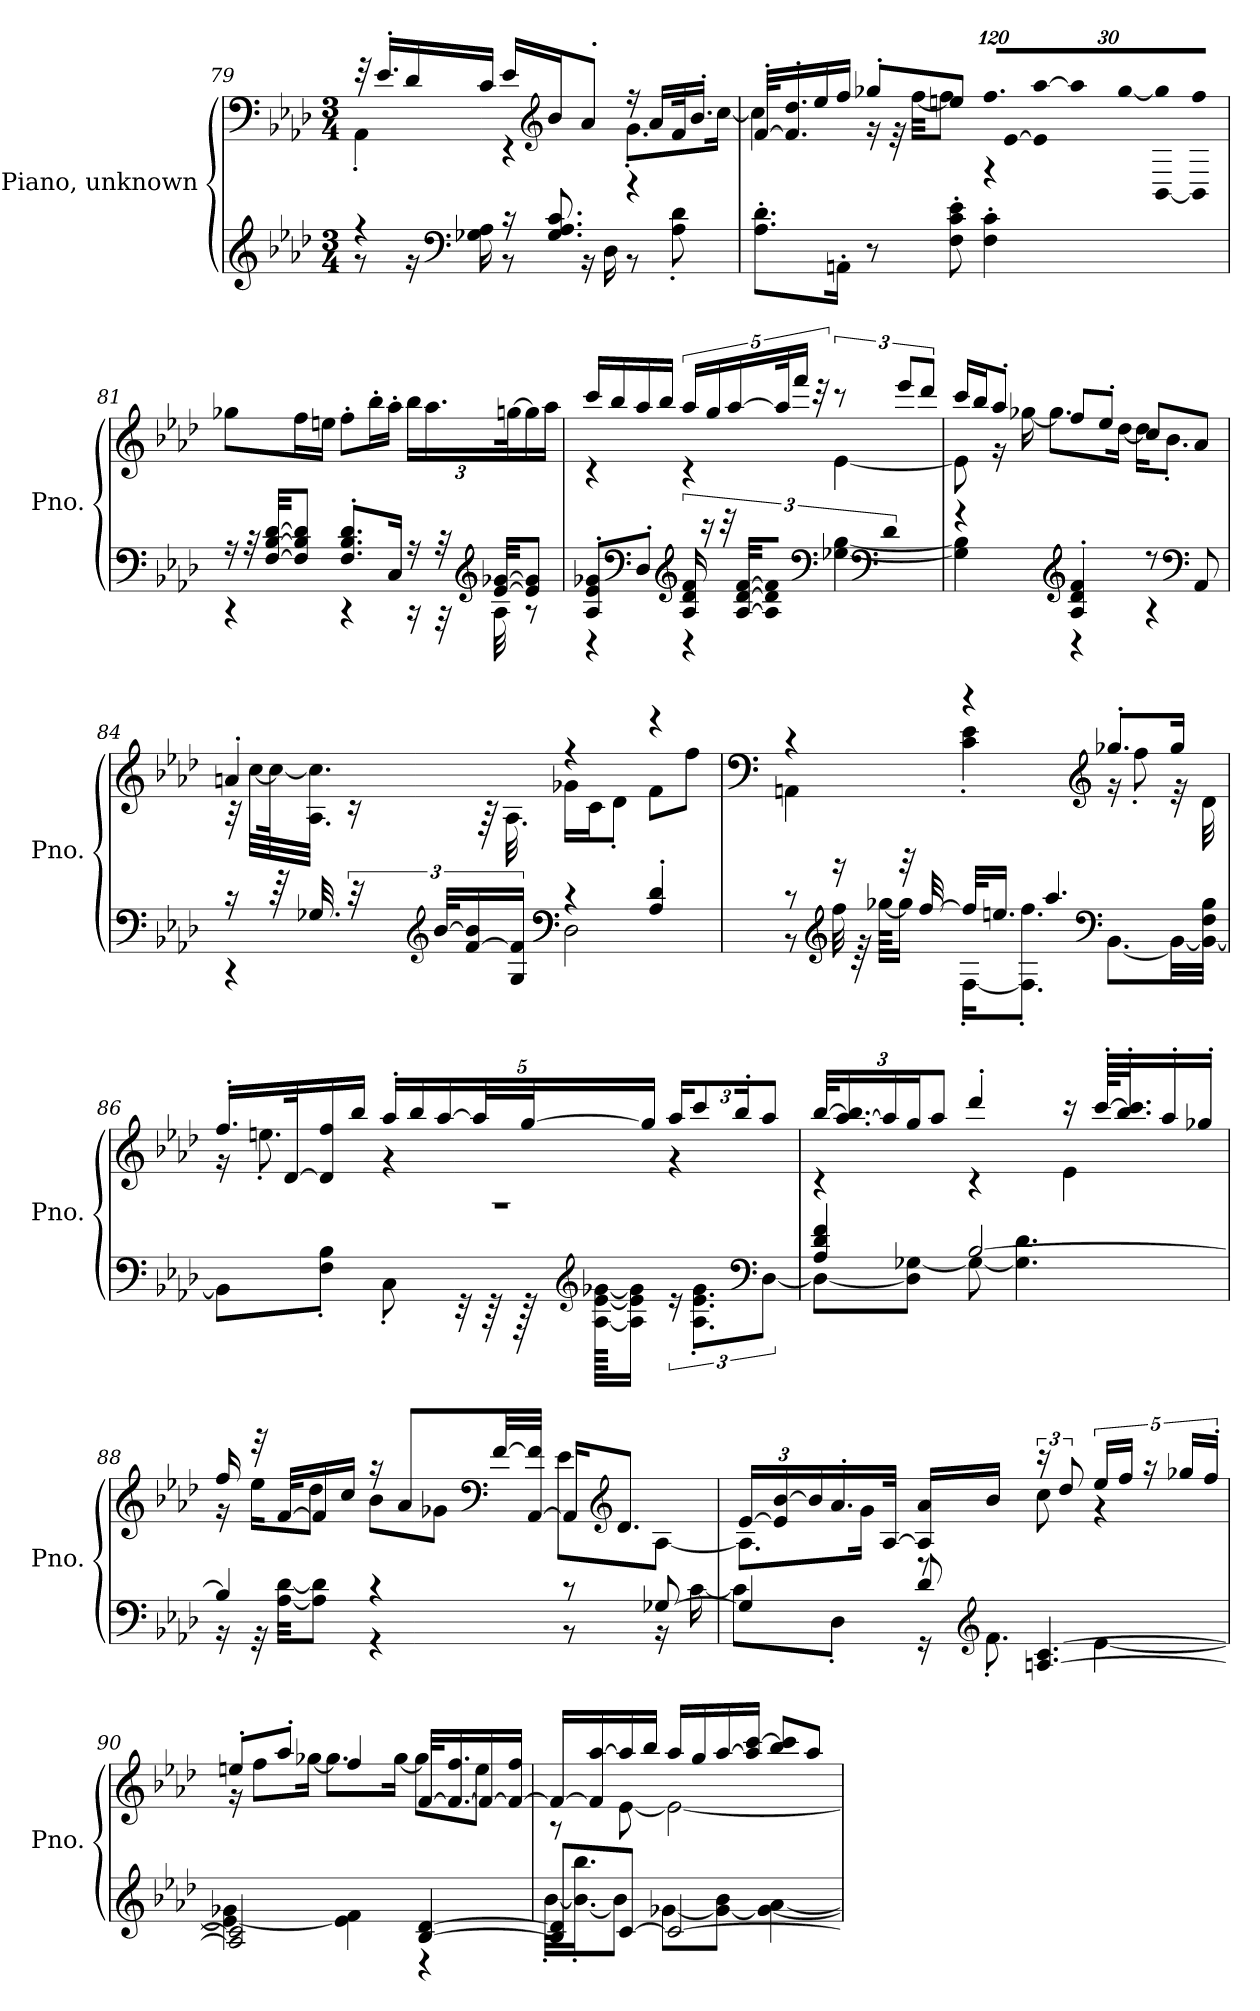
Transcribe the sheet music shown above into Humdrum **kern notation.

**kern	**kern
*part1	*part1
*staff2	*staff1
*I"Piano, unknown	*
*I'Pno.	*
!!LO:LB:g=z
*clefG2	*clefF4
*k[b-e-a-d-]	*k[b-e-a-d-]
*M3/4	*M3/4
=79	=79
*^	*^
4r	8r	32r	4AA-'\
.	.	16.e-'/LL	.
.	16r	16d-/	.
*clefF4	*	*	*
.	16G-X\ 16A-\	16c/JJ	.
16r	8r	16e-/LL	4r
*	*	*clefG2	*
8.G-/ 8.A-/ 8.c/	.	16b-/J	.
.	16r	8a-'/J	.
.	16D-\	.	.
4r	8r	16r	8.g'\L
.	.	16a-/LL	.
.	8A-\' 8d-\'	32f/K	.
.	.	16.b-'/JJ	.
.	.	.	[16cc\Jk
*v	*v	*	*
=80	=80	=80
8.A-\' 8.d-\'L	[32f'/KLL	4cc\]
.	16.f/]' 16.dd-/'	.
.	16ee-/	.
16AAn'\Jk	16ff/JJ	.
8r	8gg-X'/L	16r
.	.	32r
.	.	[32ff\KKL
8F\' 8c\' 8e-\'	8een/J	8ff\J]
*	*Xbrackettup	*
!	!LO:N:vis=32.	!
4F\' 4c\'	1920%103ff/LLL	4r
!	!LO:N:vis=64	!
.	[960%17e-/K	.
!	!LO:N:vis=32	!
.	640%23e-/] [640%23aa-/	.
!	!LO:N:vis=32	!
.	640%23aa-/]	.
!	!LO:N:vis=32	!
.	[640%23gg-/	.
!	!LO:N:vis=32	!
.	[640%23BB-/ 640%23gg-/]	.
!	!LO:N:vis=32	!
.	640%23BB-/] 640%23ff/JJJ	.
960ryy	.	960ryy
*	*v	*v
!!LO:LB:g=z
=81	=81
*^	*
16r	4r	8gg-X\L
32r	.	.
[32F/ [32B-/ [32d-/KKL	.	.
8F/] 8B-/] 8d-/]J	.	16ff\L
.	.	16een\JJ
8.F/' 8.B-/' 8.d-/'L	4r	8ff'\L
.	.	16bb-'\L
16C/Jk	.	16aa-'\JJ
16r	16r	24bb-\LL
.	.	24.aa-\
32r	32r	.
*clefG2	*	*
[32e-/ [32g-X/KKL	32A-\	.
.	.	[48ggn\K
8e-/] 8g-/]J	8r	16gg\]
.	.	16aa-\JJ
=82	=82	=82
*	*	*^
8A-/' 8e-/' 8g-X/'L	4r	16ccc/LL	4r
.	.	16bb-/	.
*clefF4	*	*	*
8D-'/J	.	16aa-/	.
.	.	16bb-/JJ	.
*clefG2	*	*	*
*	*	*brackettup	*
24A-/ 24d-/ 24f/	4r	20aa-/LL	4r
24r	.	.	.
.	.	20gg/	.
48r	.	.	.
.	.	[20aa-/	.
[48A-/ [48d-/ [48f/KKL	.	.	.
8A-/] 8d-/] 8f/]J	.	.	.
.	.	40aa-/K]	.
.	.	20fff/JJ	.
.	.	40r	.
*clefF4	*	*	*
4d-/	[4G-X\ [4B-\	12r	[4e-\
.	.	12eee-/L	.
.	.	12ddd-/J	.
!!LO:LB:g=z	!!
=83	=83	=83	=83
4r	4G-\] 4B-\]	16ccc/LL	8e-\]
.	.	16bb-/J	.
.	.	8aa-'/J	16r
.	.	.	[16gg-X\
*clefG2	*	*	*
4A-/' 4d-/' 4f/'	4r	8ff/L	8.gg-\L]
.	.	8ee-'/J	.
.	.	.	[16dd-\Jk
8r	4r	8cc/L	16dd-\KL]
.	.	.	8.b-'\J
*clefF4	*	*	*
8AA-/	.	8a-/J	.
=84	=84	=84	=84
16r	4r	4an'/	32r
.	.	.	[32cc\LLL
64r	.	.	64cc\K_
32.G-X/	.	.	32.A-\ 32.cc\]JJJ
48r	.	.	16r
*clefG2	*	*	*
[48b-/KLL	.	.	.
[24f/ 24b-/]	.	.	.
.	.	.	64r
.	.	.	32.A-\
24G-/ 24f/]JJ	.	.	.
*clefF4	*	*	*
4r	2D-\	4r	16g-X\LL
.	.	.	16c\J
.	.	.	8d-'\J
4A-/' 4d-/'	.	4r	8f\L
.	.	.	8ff\J
!!LO:LB:g=z	!!
=85	=85	=85	=85
*	*	*clefF4	*
8r	8r	4r	4AAn\
*clefG2	*	*	*
16r	32ff\	.	.
.	64r	.	.
.	[64gg-X\KKLL	.	.
32r	16gg-\JJ]	.	.
[32ff/	.	.	.
32ff/KLL]	[16F'\KL	4r	4c\' 4e-\'
16.een/JJ	.	.	.
.	8.F\]' 8.ff\'J	.	.
4.aa-/	.	.	.
*clefF4	*	*clefG2	*
.	[8.BB-\L	8.gg-X'/L	16r
.	.	.	8ff'\
.	32BB-\LL_	16gg-/Jk	32r
.	32BB-\_ 32F\ 32B-\JJJ	.	32d-\
!!LO:LB:g=z	!!
=86	=86	=86	=86
2.r	8BB-\L]	16.ff'/LL	16r
.	.	.	8.een'\
.	.	[32d-/K	.
.	8F\' 8B-\'J	16d-/] 16ff/	.
.	.	16bb-/JJ	.
*	*	*Xbrackettup	*
.	8C'\	20aa-'/LL	4r
.	.	20bb-/	.
.	.	[20aa-/	.
.	32r	.	.
.	.	40aa-/L]	.
.	64r	.	.
.	128r	.	.
.	.	[40gg/J	.
*clefG2	*	*	*
.	[128A-\ [128e-\ [128g-X\KKKLL	.	.
.	16A-\] 16e-\] 16g-\]JJ	.	.
.	.	20gg/JJ]	.
.	24r	24aa-/KL	4r
.	12.A-\' 12.e-\' 12.g-\'L	12ccc/	.
.	.	24bb-'/K	.
*clefF4	*	*	*
.	[12D-\J	12aa-/J	.
=87	=87	=87	=87
4A-/ 4d-/ 4f/	8D-\L_	[48bb-/KLL	4r
.	.	[24.aa-/ 24.bb-/]	.
.	.	24aa-/]	.
.	8D-\] [8G-X\J	24gg/J	.
.	.	12aa-/J	.
[2B-/	8G-\_	4ddd-'/	4r
.	4.G-\] 4.d-\	.	.
.	.	16r	4e-\
.	.	[64ccc'/KLLL	.
.	.	32.bb-/' 32.ccc/]'J	.
.	.	16aa-'/	.
.	.	16gg-X'/JJ	.
!!LO:PB:g=z	!!
=88	=88	=88	=88
4B-/]	16r	16ff/	16r
.	32r	32r	16ee-\KL
.	[32A-\ [32d-\KKL	[32f/KLL	.
.	8A-\] 8d-\]J	16f/]	8dd-\J
.	.	16cc/JJ	.
4r	4r	16r	8b-\L
.	.	8a-/L	.
.	.	.	8g-X\J
*	*	*clefF4	*
.	.	[32f/LL	.
.	.	[32AA-/ 32f/]JJJ	.
8r	8r	16AA-/KL]	8e-\L
*	*	*clefG2	*
.	.	8.d-/J	.
[8G-X/	16r	.	[8A-\J
.	[16c\	.	.
=89	=89	=89	=89
4G-/]	8c\L]	[24e-/LL	8.A-\L]
.	.	24e-/] [24b-/	.
.	.	24b-/]	.
.	8D-'\J	16.a-'/	.
.	.	.	16g\Jk
.	.	[32A-/JJk	.
8d-/	16r	16A-/] 16a-/LL	8r
*clefG2	*	*	*
.	8.f'\	16b-/JJ	.
*	*	*brackettup	*
[4.An/ [4.c/	.	24r	8cc\
.	.	12dd-/	.
.	[4e-\	20ee-/LL	4r
.	.	20ff/JJ	.
.	.	20r	.
.	.	20gg-X/LL	.
.	.	20ff'/JJ	.
!!LO:LB:g=z	!!
=90	=90	=90	=90
2A/] 2c/]	4e-\_ 4g-X\	8een'/L	16r
.	.	.	8ff\L
.	.	8aa-'/J	.
.	.	.	[16gg-X\Jk
.	4e-\] 4f\	4ff/	8.gg-\L]
.	.	.	[16gg-\Jk
[4B-/ [4d-/	4r	[32f/KLL	8gg-\L]
.	.	16.f/_ 16.ff/	.
.	.	16f/_	8ee\J
.	.	16f/_ 16ff/JJ	.
=91	=91	=91	=91
8B-/] 8d-/]L	[32b-'\KLL	16f/LL_	8r
.	16.b-\_' 16.bb-\'J	.	.
.	.	16f/] [16aa-/	.
[8c/J	8b-\J]	16aa-/]	[8e-\
.	.	16bb-/JJ	.
2c/_	[8g-X\L	16aa-/LL	2e-\_
.	.	16gg/	.
.	8g-\_ 8b-\J	[16aa-/	.
.	.	16aa-/] [16ccc/JJ	.
.	4g-\_ [4a-\	8bb-/ 8ccc/]L	.
.	.	8aa-/J	.
*v	*v	*	*
*	*v	*v
=	=
*-	*-
